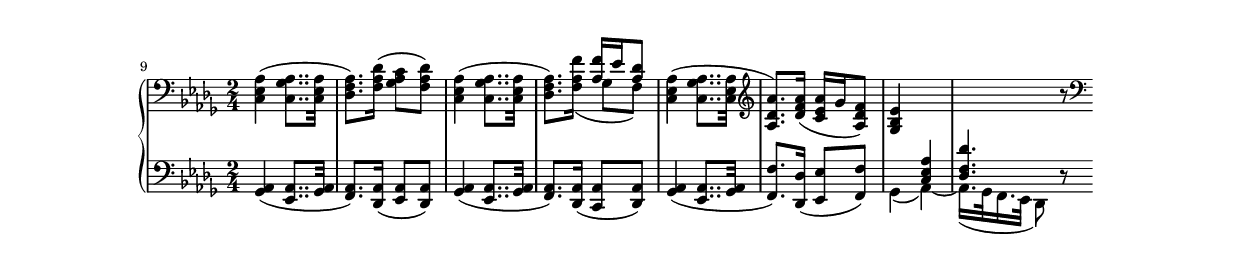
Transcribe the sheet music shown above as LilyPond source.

% Do not edit this file; it is automatically
% generated from Documentation/snippets/new
% This file is in the public domain.
%% Note: this file works from version 2.12.0
\version "2.13.31"
\include "english.ly"
#(set-global-staff-size 15)
\paper {
  line-width = 16\cm
  indent = 0\cm
}

% NR 1.7 Repeats

% Beethoven, Op. 57
% Piano sonata 23 - Dem Grafen Franz von Brunswick Gewidmet
% Movt II, Andante con moto
% Measures 9 - 16

\header {
  lsrtags = "headwords"
  texidoc = ""
  doctitle = "headword"
} % begin verbatim



\new PianoStaff <<

   \new Staff = RH {
      \clef bass
      \key df \major
      \time 2/4
      \set Score.currentBarNumber = #9
      \bar "|:"
      <af ef c>4 (
      <af gf c>8..
      <af ef c>32
      |
      <af f df>8. )
      <df' af f>16 (
      <c' af gf>8
      <df' af f>8 )
      |
      <af ef c>4 (
      <af gf c>8..
      <af ef c>32
      |
      <af f df>8. )
      \slurDown
      <f' af f>16 (
      <<
         {
            \voiceTwo
            gf8
            f8 )
         }
         \new Voice {
            \voiceOne
            <f' af>16
            ef'16
            <df' af>8
         }
      >>
      \oneVoice
      |
      <af ef c>4 (
      <af gf c>8..
      <af ef c>32
      \clef treble
      |
      <af' df' af>8. )
      <af' f' df'>16 (
      <af' ef' c'>16
      gf'16
      <f' df' af>8 )
      |
      \slurUp
      <ef' bf gf>4
      \change Staff = LH
      \voiceOne
      <af ef c>4
      |
      <df' f df>4.
      \change Staff = RH
      \oneVoice
      r8
      \clef bass
      \bar ":|"
   }

   \new Staff = LH {
      \clef bass
      \key df \major
      \time 2/4
      <af, gf,>4 (
      <af, ef,>8..
      <af, gf,>32
      |
      <af, f,>8. )
      <af, df,>16 (
      <af, ef,>8
      <af, df,>8 )
      |
      <af, gf,>4 (
      <af, ef,>8..
      <af, gf,>32
      |
      <af, f,>8. )
      <af, df,>16 (
      <af, c,>8
      <af, df,> )
      |
      <af, gf,>4 (
      <af, ef,>8..
      <af, gf,>32
      |
      <f f,>8. )
      <df df,>16 (
      <ef ef,>8
      <f f,>8 )
      |
      \voiceTwo
      gf,4  (
      af,4 ~ )
      |
      af,16. [ (
      gf,32
      f,16.
      ef,32 ]
      df,8 )
      \oneVoice
      r8
   }

>>
